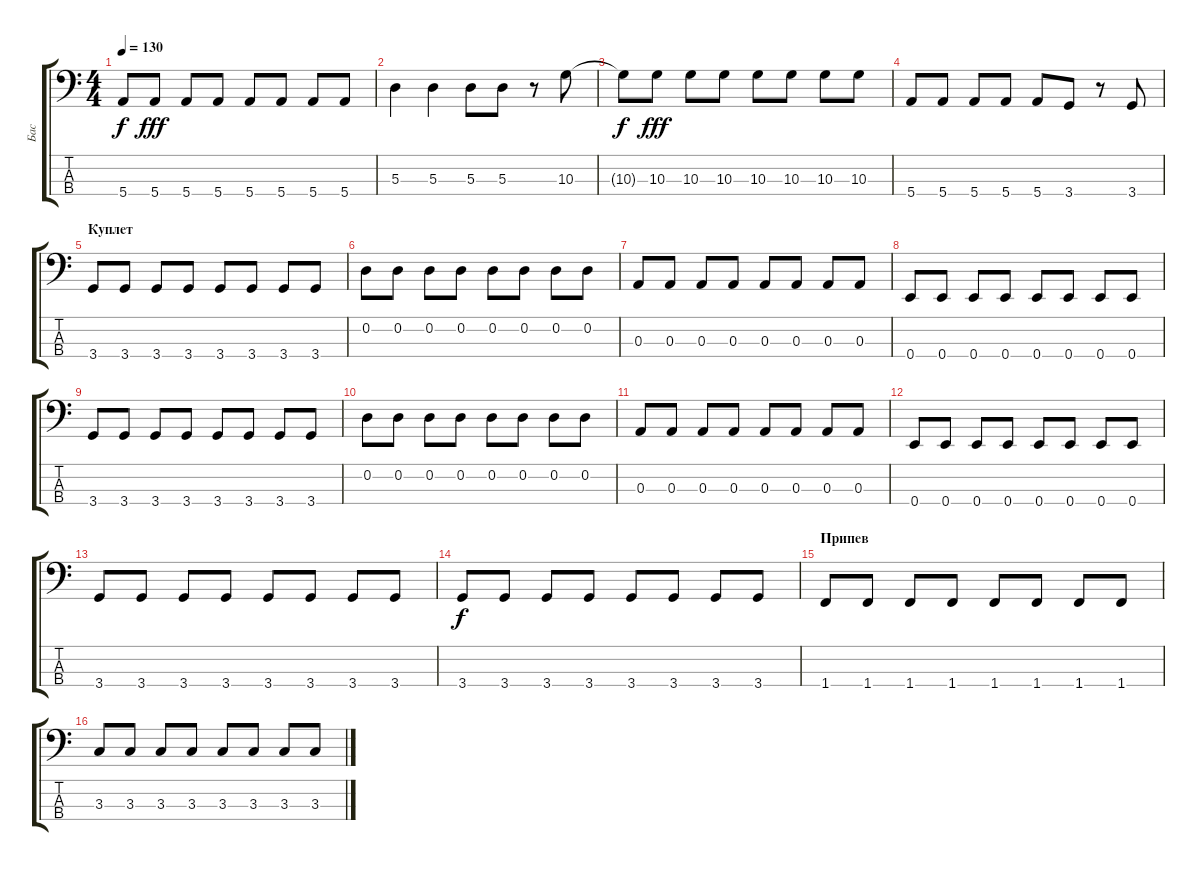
\track ("Бас" "Бас") {instrument electricbassfinger}
\staff {score tabs}
\tuning (G2 D2 A1 E1) {hide}
\ts (4 4)
\tempo 130
\clef f4
\ks c
5.4{t}.8{dy f} 5.4.8{dy fff} 5.4.8 5.4.8 5.4.8 5.4.8 5.4.8 5.4.8 |
5.3.4 5.3.4 5.3.8 5.3.8 r.8 10.3.8 |
10.3{t}.8{dy f} 10.3.8{dy fff} 10.3.8 10.3.8 10.3.8 10.3.8 10.3.8 10.3.8 |
5.4.8 5.4.8 5.4.8 5.4.8 5.4.8 3.4.8 r.8 3.4.8 |
\section ("" "Куплет")
3.4.8 3.4.8 3.4.8 3.4.8 3.4.8 3.4.8 3.4.8 3.4.8 |
0.2.8 0.2.8 0.2.8 0.2.8 0.2.8 0.2.8 0.2.8 0.2.8 |
0.3.8 0.3.8 0.3.8 0.3.8 0.3.8 0.3.8 0.3.8 0.3.8 |
0.4.8 0.4.8 0.4.8 0.4.8 0.4.8 0.4.8 0.4.8 0.4.8 |
3.4.8 3.4.8 3.4.8 3.4.8 3.4.8 3.4.8 3.4.8 3.4.8 |
0.2.8 0.2.8 0.2.8 0.2.8 0.2.8 0.2.8 0.2.8 0.2.8 |
0.3.8 0.3.8 0.3.8 0.3.8 0.3.8 0.3.8 0.3.8 0.3.8 |
0.4.8 0.4.8 0.4.8 0.4.8 0.4.8 0.4.8 0.4.8 0.4.8 |
3.4.8 3.4.8 3.4.8 3.4.8 3.4.8 3.4.8 3.4.8 3.4.8 |
3.4.8{dy f} 3.4.8 3.4.8 3.4.8 3.4.8 3.4.8 3.4.8 3.4.8 |
\section ("" "Припев")
1.4.8 1.4.8 1.4.8 1.4.8 1.4.8 1.4.8 1.4.8 1.4.8 |
3.3.8 3.3.8 3.3.8 3.3.8 3.3.8 3.3.8 3.3.8 3.3.8
